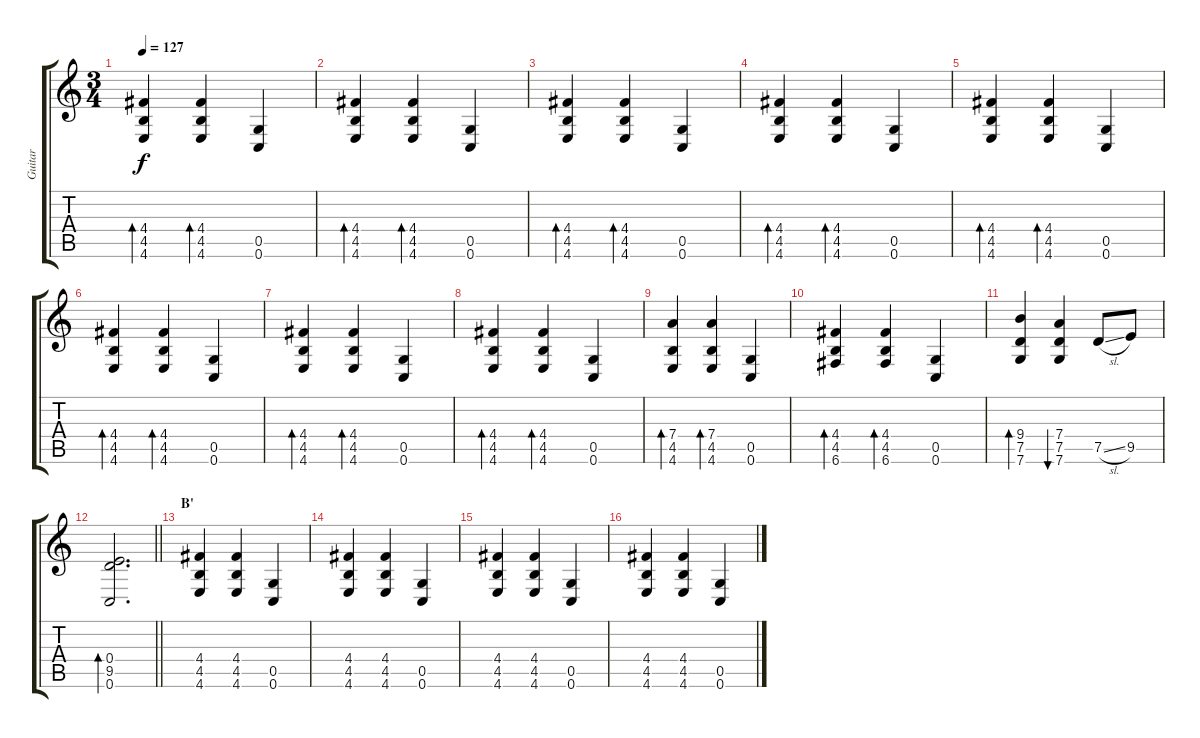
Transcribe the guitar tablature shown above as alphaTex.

\track ("Guitar" "Guitar") {instrument overdrivenguitar}
\staff {score tabs}
\tuning (G4 E4 A3 D3 G2 C2) {hide}
\ts (3 4)
\tempo 127
\clef g2
\ks c
(4.4 4.5 4.6).4{bd 60 dy f} (4.4 4.5 4.6).4{bd 60} (0.5 0.6).4 |
(4.4 4.5 4.6).4{bd 60} (4.4 4.5 4.6).4{bd 60} (0.5 0.6).4 |
(4.4 4.5 4.6).4{bd 60} (4.4 4.5 4.6).4{bd 60} (0.5 0.6).4 |
(4.4 4.5 4.6).4{bd 60} (4.4 4.5 4.6).4{bd 60} (0.5 0.6).4 |
(4.4 4.5 4.6).4{bd 60} (4.4 4.5 4.6).4{bd 60} (0.5 0.6).4 |
(4.4 4.5 4.6).4{bd 60} (4.4 4.5 4.6).4{bd 60} (0.5 0.6).4 |
(4.4 4.5 4.6).4{bd 60} (4.4 4.5 4.6).4{bd 60} (0.5 0.6).4 |
(4.4 4.5 4.6).4{bd 60} (4.4 4.5 4.6).4{bd 60} (0.5 0.6).4 |
(7.4 4.5 4.6).4{bd 60} (7.4 4.5 4.6).4{bd 60} (0.5 0.6).4 |
(4.4 4.5 6.6).4{bd 60} (4.4 4.5 6.6).4{bd 60} (0.5 0.6).4 |
(9.4 7.5 7.6).4{bd 60} (7.4 7.5 7.6).4{bu 60} 7.5{sl}.8 9.5.8 |
\barLineRight lightlight
(0.4 9.5 0.6).2{d bd 60} |
\section ("" "B'")
(4.4 4.5 4.6).4{instrument overdrivenguitar} (4.4 4.5 4.6).4 (0.5 0.6).4 |
(4.4 4.5 4.6).4 (4.4 4.5 4.6).4 (0.5 0.6).4 |
(4.4 4.5 4.6).4 (4.4 4.5 4.6).4 (0.5 0.6).4 |
(4.4 4.5 4.6).4 (4.4 4.5 4.6).4 (0.5 0.6).4
